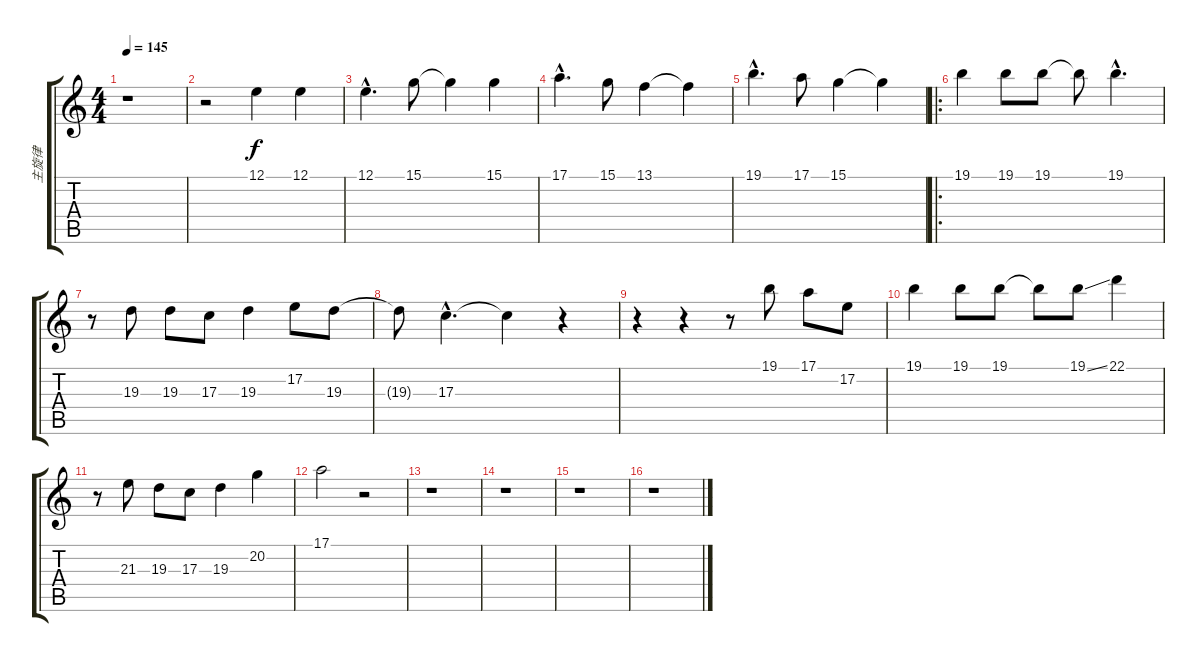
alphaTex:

\track ("主旋律" "主旋律") {instrument voiceoohs}
\staff {score tabs}
\tuning (E4 B3 G3 D3 A2 E2) {hide}
\ts (4 4)
\tempo 145
\clef g2
\ks c
r.1{dy f} |
r.2 12.1.4 12.1.4 |
12.1{hac}.4{d} 15.1.8 15.1{t}.4 15.1.4 |
17.1{hac}.4{d} 15.1.8 13.1.4 13.1{t}.4 |
19.1{hac}.4{d} 17.1.8 15.1.4 15.1{t}.4 |
\ro
19.1.4 19.1.8 19.1.8 19.1{t}.8 19.1{hac}.4{d} |
r.8 19.3.8 19.3.8 17.3.8 19.3.4 17.2.8 19.3.8 |
19.3{t}.8 17.3{hac}.4{d} 17.3{t}.4 r.4 |
r.4 r.4 r.8 19.1.8 17.1.8 17.2.8 |
19.1.4 19.1.8 19.1.8 19.1{t}.8 19.1{ss}.8 22.1.4 |
r.8 21.3.8 19.3.8 17.3.8 19.3.4 20.2.4 |
17.1.2 r.2 |
r.1 |
r.1 |
r.1 |
r.1
